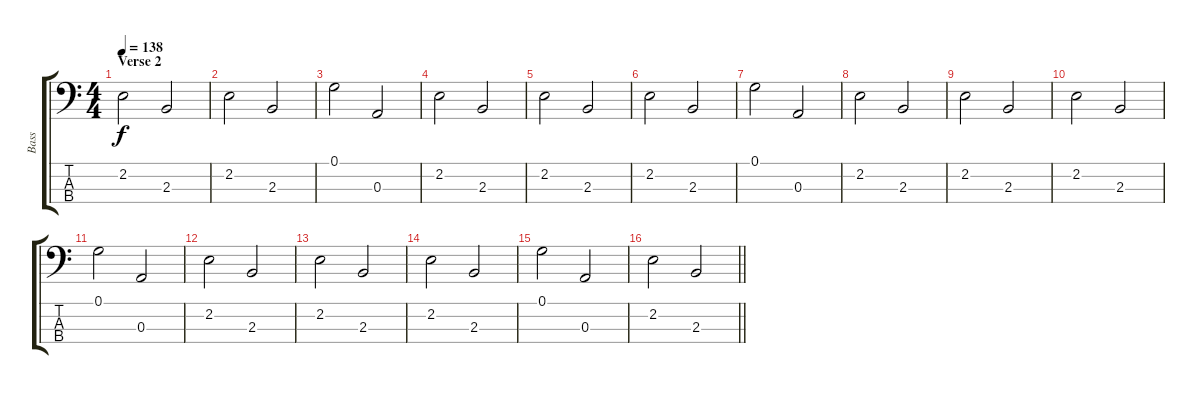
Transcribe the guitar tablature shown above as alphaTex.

\track ("Bass" "Bass") {instrument electricbassfinger}
\staff {score tabs}
\tuning (G2 D2 A1 E1) {hide}
\ts (4 4)
\section ("" "Verse 2")
\tempo 138
\clef f4
\ks c
2.2.2{dy f} 2.3.2 |
2.2.2 2.3.2 |
0.1.2 0.3.2 |
2.2.2 2.3.2 |
2.2.2 2.3.2 |
2.2.2 2.3.2 |
0.1.2 0.3.2 |
2.2.2 2.3.2 |
2.2.2 2.3.2 |
2.2.2 2.3.2 |
0.1.2 0.3.2 |
2.2.2 2.3.2 |
2.2.2 2.3.2 |
2.2.2 2.3.2 |
0.1.2 0.3.2 |
\barLineRight lightlight
2.2.2 2.3.2
